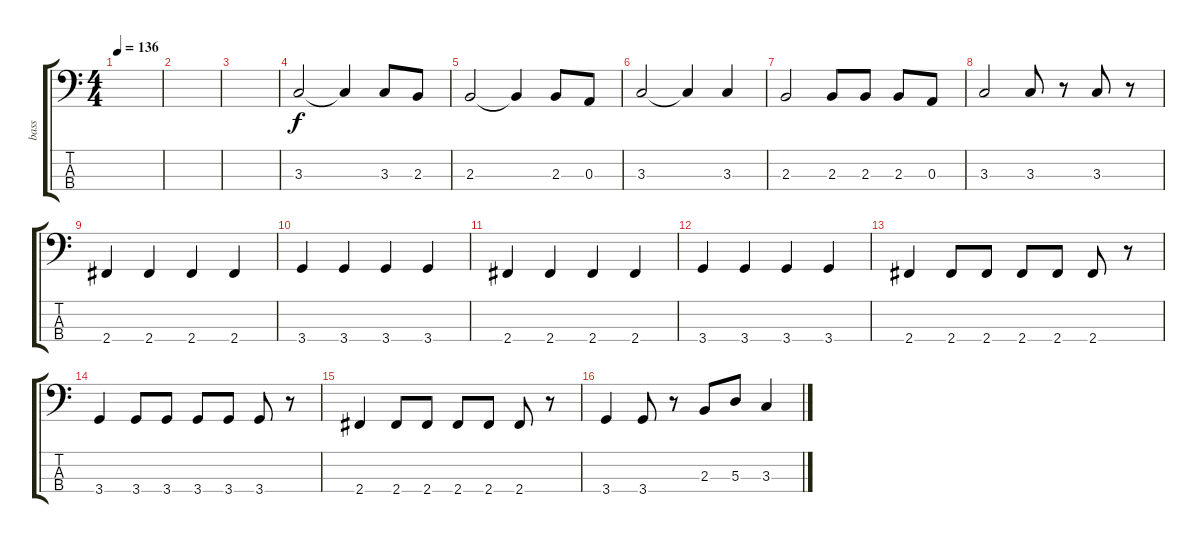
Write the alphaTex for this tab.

\track ("bass" "bass") {instrument electricbasspick}
\staff {score tabs}
\tuning (G2 D2 A1 E1) {hide}
\ts (4 4)
\tempo 136
\clef f4
\ks c
|
|
|
3.3.2 3.3{t}.4 3.3.8 2.3.8 |
2.3.2 2.3{t}.4 2.3.8 0.3.8 |
3.3.2 3.3{t}.4 3.3.4 |
2.3.2 2.3.8 2.3.8 2.3.8 0.3.8 |
3.3.2 3.3.8 r.8 3.3.8 r.8 |
2.4.4 2.4.4 2.4.4 2.4.4 |
3.4.4 3.4.4 3.4.4 3.4.4 |
2.4.4 2.4.4 2.4.4 2.4.4 |
3.4.4 3.4.4 3.4.4 3.4.4 |
2.4.4 2.4.8 2.4.8 2.4.8 2.4.8 2.4.8 r.8 |
3.4.4 3.4.8 3.4.8 3.4.8 3.4.8 3.4.8 r.8 |
2.4.4 2.4.8 2.4.8 2.4.8 2.4.8 2.4.8 r.8 |
3.4.4 3.4.8 r.8 2.3.8 5.3.8 3.3.4
